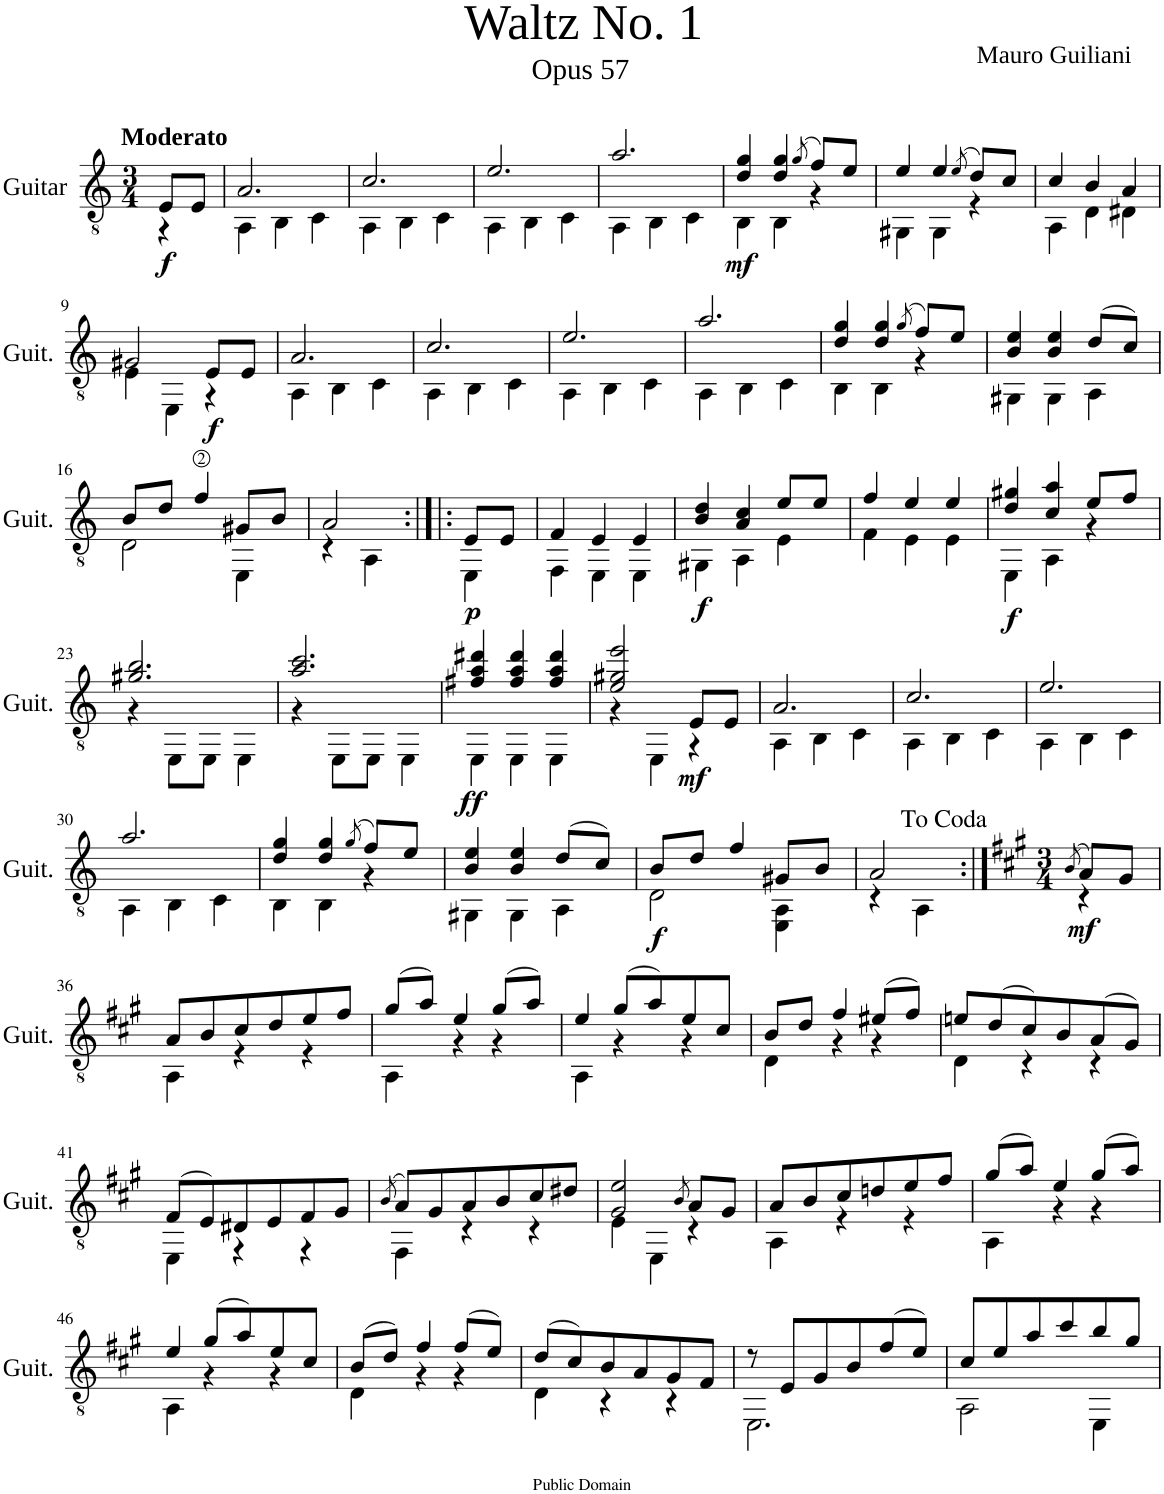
**kern	**dynam
*part1	*part1
*staff1	*staff1
*I"Guitar	*
*I'Guit.	*
*clefGv2	*
*k[]	*
*M3/4	*
=1	=1
*^	*
!LO:TX:a:B:t=Moderato	!	!
!	!	!LO:DY:b
8E/L	4r	f
8E/J	.	.
=2	=2	=2
2.A/	4AA\	.
.	4BB\	.
.	4C\	.
=3	=3	=3
2.c/	4AA\	.
.	4BB\	.
.	4C\	.
=4	=4	=4
2.e/	4AA\	.
.	4BB\	.
.	4C\	.
=5	=5	=5
2.a/	4AA\	.
.	4BB\	.
.	4C\	.
=6	=6	=6
!	!	!LO:DY:b
4d/ 4g/	4BB\	mf
4d/ 4g/	4BB\	.
(8qg/	.	.
8f/L)	4r	.
8e/J	.	.
=7	=7	=7
4e/	4GG#X\	.
4e/	4GG#\	.
(8qe/	.	.
8d/L)	4r	.
8c/J	.	.
=8	=8	=8
4c/	4AA\	.
4B/	4D\	.
4A/	4D#X\	.
!!LO:LB:g=z	!!
=9	=9	=9
2G#X/	4E\	.
.	4EE\	.
!	!	!LO:DY:b
8E/L	4r	f
8E/J	.	.
=10	=10	=10
2.A/	4AA\	.
.	4BB\	.
.	4C\	.
=11	=11	=11
2.c/	4AA\	.
.	4BB\	.
.	4C\	.
=12	=12	=12
2.e/	4AA\	.
.	4BB\	.
.	4C\	.
=13	=13	=13
2.a/	4AA\	.
.	4BB\	.
.	4C\	.
=14	=14	=14
4d/ 4g/	4BB\	.
4d/ 4g/	4BB\	.
(8qg/	.	.
8f/L)	4r	.
8e/J	.	.
=15	=15	=15
4B/ 4e/	4GG#X\	.
4B/ 4e/	4GG#\	.
(8d/L	4AA\	.
8c/J)	.	.
!!LO:LB:g=z	!!
=16	=16	=16
8B/L	2D\	.
8d/J	.	.
4f/	.	.
8G#X/L	4EE\	.
8B/J	.	.
=17	=17	=17
2A/	4r	.
.	4AA\	.
=18:|!|:	=18:|!|:	=18:|!|:
!	!	!LO:DY:b
8E/L	4EE\	p
8E/J	.	.
=19	=19	=19
4F/	4FF\	.
4E/	4EE\	.
4E/	4EE\	.
=20	=20	=20
!	!	!LO:DY:b
4B/ 4d/	4GG#X\	f
4A/ 4c/	4AA\	.
8e/L	4E\	.
8e/J	.	.
=21	=21	=21
4f/	4F\	.
4e/	4E\	.
4e/	4E\	.
=22	=22	=22
!	!	!LO:DY:b
4d/ 4g#X/	4EE\	f
4c/ 4a/	4AA\	.
8e/L	4r	.
8f/J	.	.
!!LO:LB:g=z	!!
=23	=23	=23
2.g#X/ 2.b/	4r	.
.	8EE\L	.
.	8EE\J	.
.	4EE\	.
=24	=24	=24
2.a/ 2.cc/	4r	.
.	8EE\L	.
.	8EE\J	.
.	4EE\	.
=25	=25	=25
!	!	!LO:DY:b
4f#X/ 4a/ 4dd#X/	4EE\	ff
4f#/ 4a/ 4dd#/	4EE\	.
4f#/ 4a/ 4dd#/	4EE\	.
=26	=26	=26
2e/ 2g#X/ 2ee/	4r	.
.	4EE\	.
!	!	!LO:DY:b
8E/L	4r	mf
8E/J	.	.
=27	=27	=27
2.A/	4AA\	.
.	4BB\	.
.	4C\	.
=28	=28	=28
2.c/	4AA\	.
.	4BB\	.
.	4C\	.
=29	=29	=29
2.e/	4AA\	.
.	4BB\	.
.	4C\	.
!!LO:LB:g=z	!!
=30	=30	=30
2.a/	4AA\	.
.	4BB\	.
.	4C\	.
=31	=31	=31
4d/ 4g/	4BB\	.
4d/ 4g/	4BB\	.
(8qg/	.	.
8f/L)	4r	.
8e/J	.	.
=32	=32	=32
4B/ 4e/	4GG#X\	.
4B/ 4e/	4GG#\	.
(8d/L	4AA\	.
8c/J)	.	.
=33	=33	=33
!	!	!LO:DY:b
8B/L	2D\	f
8d/J	.	.
4f/	.	.
8G#X/L	4EE\ 4AA\	.
8B/J	.	.
=34	=34	=34
2A/	4r	.
.	4AA\	.
=35:|!	=35:|!	=35:|!
*k[f#c#g#]	*	*
*M3/4	*	*
(8qB/	.	.
!	!	!LO:DY:b
8A/L)	4r	mf
8G#/J	.	.
!!LO:LB:g=z	!!
=36	=36	=36
8A/L	4AA\	.
8B/	.	.
8c#/	4r	.
8d/	.	.
8e/	4r	.
8f#/J	.	.
=37	=37	=37
(8g#/L	4AA\	.
8a/J)	.	.
4e/	4r	.
(8g#/L	4r	.
8a/J)	.	.
=38	=38	=38
4e/	4AA\	.
(8g#/L	4r	.
8a/)	.	.
8e/	4r	.
8c#/J	.	.
=39	=39	=39
8B/L	4D\	.
8d/J	.	.
4f#/	4r	.
(8e#X/L	4r	.
8f#/J)	.	.
=40	=40	=40
8en/L	4D\	.
(8d/	.	.
8c#/)	4r	.
8B/	.	.
(8A/	4r	.
8G#/J)	.	.
!!LO:LB:g=z	!!
=41	=41	=41
(8F#/L	4EE\	.
8E/)	.	.
8D#X/	4r	.
8E/	.	.
8F#/	4r	.
8G#/J	.	.
=42	=42	=42
(8qB/	.	.
8A/L)	4FF#\	.
8G#/	.	.
8A/	4r	.
8B/	.	.
8c#/	4r	.
8d#X/J	.	.
=43	=43	=43
2G#/ 2e/	4E\	.
.	4EE\	.
8qB/	.	.
8A/L	4r	.
8G#/J	.	.
=44	=44	=44
8A/L	4AA\	.
8B/	.	.
8c#/	4r	.
8dn/	.	.
8e/	4r	.
8f#/J	.	.
=45	=45	=45
(8g#/L	4AA\	.
8a/J)	.	.
4e/	4r	.
(8g#/L	4r	.
8a/J)	.	.
!!LO:LB:g=z	!!
=46	=46	=46
4e/	4AA\	.
(8g#/L	4r	.
8a/)	.	.
8e/	4r	.
8c#/J	.	.
=47	=47	=47
(8B/L	4D\	.
8d/J)	.	.
4f#/	4r	.
(8f#/L	4r	.
8e/J)	.	.
=48	=48	=48
(8d/L	4D\	.
8c#/)	.	.
8B/	4r	.
8A/	.	.
8G#/	4r	.
8F#/J	.	.
=49	=49	=49
8r	2.EE\	.
8E/L	.	.
8G#/	.	.
8B/	.	.
(8f#/	.	.
8e/J)	.	.
=50	=50	=50
8c#/L	2AA\	.
8e/	.	.
8a/	.	.
8cc#/	.	.
8b/	4EE\	.
8g#/J	.	.
*v	*v	*
=	=
*-	*-
